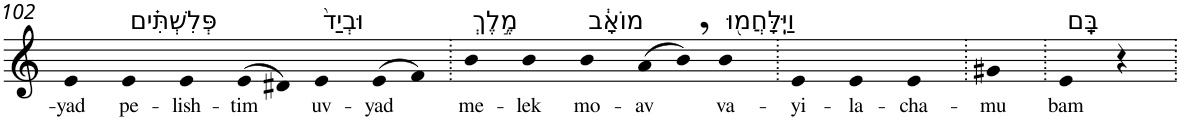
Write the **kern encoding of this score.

**kern	**text
*part1	*part1
*staff1	*staff1
*I"Piano	*
*I'Pno	*
!!LO:PB:g=z
*clefG2	*
*k[]	*
=102	=102
!	!LO:LY:b
4e	-yad
!LO:TX:a:t=פְּלִשְׁתִּ֗ים	!
!	!LO:LY:b
4e	pe-
!	!LO:LY:b
4e	-lish-
!	!LO:LY:b
(>8e	-tim
8d#X)	.
!LO:TX:a:t=וּבְיַד֙	!
!	!LO:LY:b
4e	uv-
!	!LO:LY:b
(>8e	-yad
8f)	.
=103.	=103.
!LO:TX:a:t=מֶ֣לֶךְ	!
!	!LO:LY:b
4b	me-
!	!LO:LY:b
4b	-lek
!LO:TX:a:t=מוֹאָ֔ב	!
!	!LO:LY:b
4b	mo-
!	!LO:LY:b
(>8a	-av
8b,)	.
!LO:TX:a:t=וַיִּֽלָּחֲמ֖וּ	!
!	!LO:LY:b
4b	va-
=104.	=104.
!	!LO:LY:b
4e	-yi-
!	!LO:LY:b
4e	-la-
!	!LO:LY:b
4e	-cha-
=105.	=105.
!	!LO:LY:b
4g#X	-mu
=106.	=106.
!LO:TX:a:t=בָּֽם	!
!	!LO:LY:b
4e	bam
4r	.
=.	=.
*-	*-
